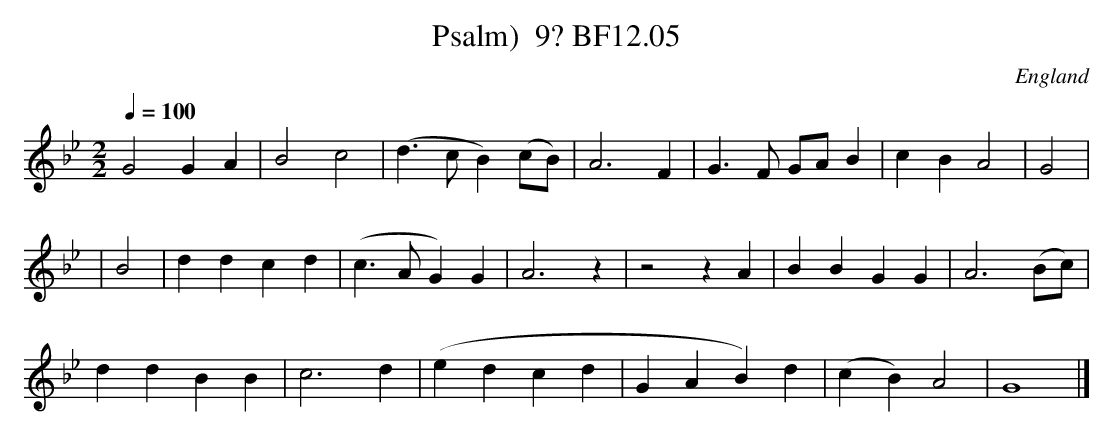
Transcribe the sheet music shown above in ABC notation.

X:1
T:Psalm)  9? BF12.05
L:1/4
M:2/2
O:England
Q:1/4=100
K:Bb maj
G2GA|B2c2|(d>cB)(c/2B/2)|A3F|G>F G/2A/2 B|cBA2|G2|!
|B2|ddcd|(c>AG)G|A3z|z2zA|BBGG|A3(B/2c/2)|!
ddBB|c3d|(edcd|GAB)d|(cB)A2|G4|]
